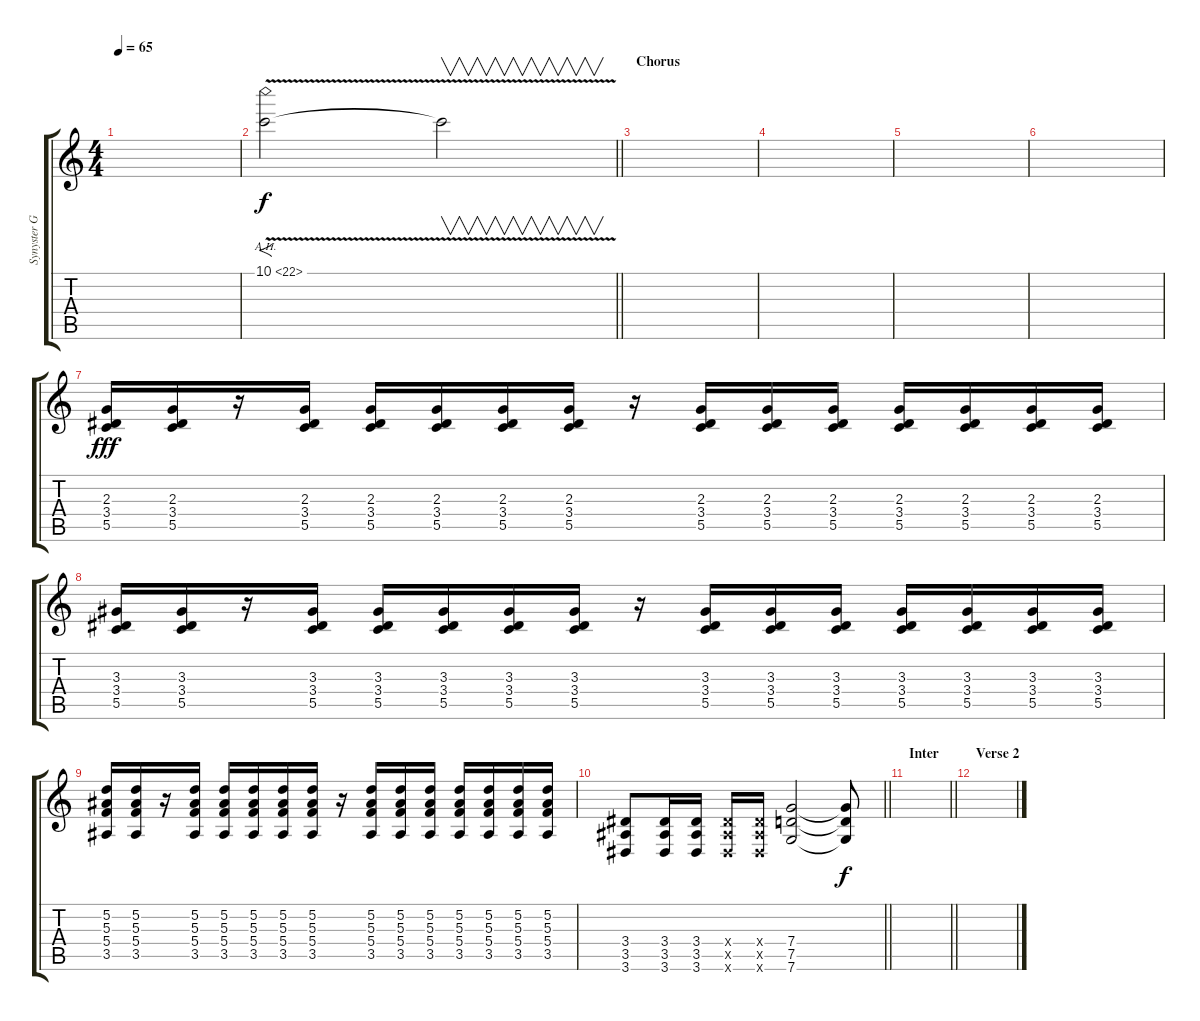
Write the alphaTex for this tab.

\track ("Synyster Gates [Overdubbed Guitar]" "Synyster G") {instrument overdrivenguitar}
\staff {score tabs}
\tuning (D4 A3 F3 C3 G2 C2) {hide}
\ts (4 4)
\tempo 65
\clef g2
\ks c
|
\barLineRight lightlight
10.1{ah 12 v}.2{f} 10.1{t}.2{v} |
\section ("" "Chorus")
|
|
|
|
(2.3 3.4 5.5).16{dy fff instrument distortionguitar} (2.3 3.4 5.5).16 r.16 (2.3 3.4 5.5).16 (2.3 3.4 5.5).16 (2.3 3.4 5.5).16 (2.3 3.4 5.5).16 (2.3 3.4 5.5).16 r.16 (2.3 3.4 5.5).16 (2.3 3.4 5.5).16 (2.3 3.4 5.5).16 (2.3 3.4 5.5).16 (2.3 3.4 5.5).16 (2.3 3.4 5.5).16 (2.3 3.4 5.5).16 |
(3.3 3.4 5.5).16 (3.3 3.4 5.5).16 r.16 (3.3 3.4 5.5).16 (3.3 3.4 5.5).16 (3.3 3.4 5.5).16 (3.3 3.4 5.5).16 (3.3 3.4 5.5).16 r.16 (3.3 3.4 5.5).16 (3.3 3.4 5.5).16 (3.3 3.4 5.5).16 (3.3 3.4 5.5).16 (3.3 3.4 5.5).16 (3.3 3.4 5.5).16 (3.3 3.4 5.5).16 |
(5.2 5.3 5.4 3.5).16 (5.2 5.3 5.4 3.5).16 r.16 (5.2 5.3 5.4 3.5).16 (5.2 5.3 5.4 3.5).16 (5.2 5.3 5.4 3.5).16 (5.2 5.3 5.4 3.5).16 (5.2 5.3 5.4 3.5).16 r.16 (5.2 5.3 5.4 3.5).16 (5.2 5.3 5.4 3.5).16 (5.2 5.3 5.4 3.5).16 (5.2 5.3 5.4 3.5).16 (5.2 5.3 5.4 3.5).16 (5.2 5.3 5.4 3.5).16 (5.2 5.3 5.4 3.5).16 |
\barLineRight lightlight
(3.4 3.5 3.6).8 (3.4 3.5 3.6).16 (3.4 3.5 3.6).16 (3.4{x} 3.5{x} 3.6{x}).16 (3.4{x} 3.5{x} 3.6{x}).16 (7.4 7.5 7.6).2 (7.4{t} 7.5{t} 7.6{t}).8{dy f} |
\section ("" "Inter")
\barLineRight lightlight
|
\section ("" "Verse 2")
